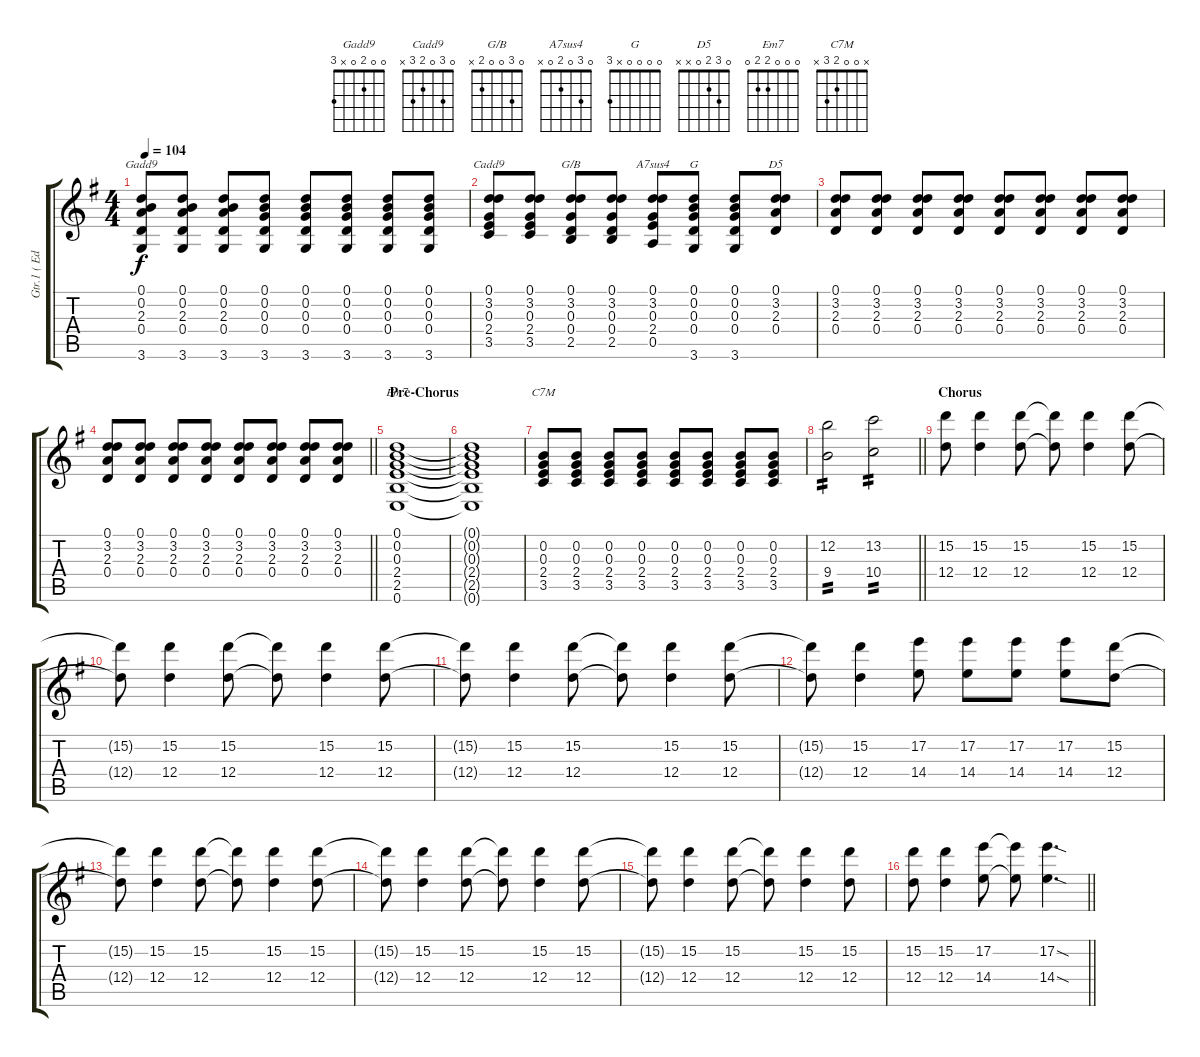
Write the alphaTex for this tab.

\track ("Gtr.1 ( Edward O'Brien )" "Gtr.1 ( Ed") {instrument overdrivenguitar}
\staff {score tabs}
\tuning (D4 B3 G3 D3 A2 E2) {hide}
\chord ("Gadd9" 0 0 2 0 x 3)
\chord ("Cadd9" 0 3 0 2 3 x)
\chord ("G/B" 0 3 0 0 2 x)
\chord ("A7sus4" 0 3 0 2 0 x)
\chord ("G" 0 0 0 0 x 3)
\chord ("D5" 0 3 2 0 x x)
\chord ("Em7" 0 0 0 2 2 0)
\chord ("C7M" x 0 0 2 3 x)
\ts (4 4)
\tempo 104
\clef g2
\ks eminor
(0.1 0.2 2.3 0.4 3.6).8{ch "Gadd9" dy f} (0.1 0.2 2.3 0.4 3.6).8 (0.1 0.2 2.3 0.4 3.6).8 (0.1 0.2 0.3 0.4 3.6).8 (0.1 0.2 0.3 0.4 3.6).8 (0.1 0.2 0.3 0.4 3.6).8 (0.1 0.2 0.3 0.4 3.6).8 (0.1 0.2 0.3 0.4 3.6).8 |
(0.1 3.2 0.3 2.4 3.5).8{ch "Cadd9"} (0.1 3.2 0.3 2.4 3.5).8 (0.1 3.2 0.3 0.4 2.5).8{ch "G/B"} (0.1 3.2 0.3 0.4 2.5).8 (0.1 3.2 0.3 2.4 0.5).8{ch "A7sus4"} (0.1 0.2 0.3 0.4 3.6).8{ch "G"} (0.1 0.2 0.3 0.4 3.6).8 (0.1 3.2 2.3 0.4).8{ch "D5"} |
(0.1 3.2 2.3 0.4).8 (0.1 3.2 2.3 0.4).8 (0.1 3.2 2.3 0.4).8 (0.1 3.2 2.3 0.4).8 (0.1 3.2 2.3 0.4).8 (0.1 3.2 2.3 0.4).8 (0.1 3.2 2.3 0.4).8 (0.1 3.2 2.3 0.4).8 |
\barLineRight lightlight
(0.1 3.2 2.3 0.4).8 (0.1 3.2 2.3 0.4).8 (0.1 3.2 2.3 0.4).8 (0.1 3.2 2.3 0.4).8 (0.1 3.2 2.3 0.4).8 (0.1 3.2 2.3 0.4).8 (0.1 3.2 2.3 0.4).8 (0.1 3.2 2.3 0.4).8 |
\section ("" "Pre-Chorus")
(0.1 0.2 0.3 2.4 2.5 0.6).1{ch "Em7" volume 16} |
(0.1{t} 0.2{t} 0.3{t} 2.4{t} 2.5{t} 0.6{t}).1 |
(0.2 0.3 2.4 3.5).8{ch "C7M"} (0.2 0.3 2.4 3.5).8 (0.2 0.3 2.4 3.5).8 (0.2 0.3 2.4 3.5).8 (0.2 0.3 2.4 3.5).8 (0.2 0.3 2.4 3.5).8 (0.2 0.3 2.4 3.5).8 (0.2 0.3 2.4 3.5).8 |
\barLineRight lightlight
(12.2 9.4).2{tp 2 volume 7} (13.2 10.4).2{tp 2} |
\section ("" "Chorus")
(15.2 12.4).8 (15.2 12.4).4 (15.2 12.4).8 (15.2{t} 12.4{t}).8 (15.2 12.4).4 (15.2 12.4).8 |
(15.2{t} 12.4{t}).8 (15.2 12.4).4 (15.2 12.4).8 (15.2{t} 12.4{t}).8 (15.2 12.4).4 (15.2 12.4).8 |
(15.2{t} 12.4{t}).8 (15.2 12.4).4 (15.2 12.4).8 (15.2{t} 12.4{t}).8 (15.2 12.4).4 (15.2 12.4).8 |
(15.2{t} 12.4{t}).8 (15.2 12.4).4 (17.2 14.4).8 (17.2 14.4).8 (17.2 14.4).8 (17.2 14.4).8 (15.2 12.4).8 |
(15.2{t} 12.4{t}).8 (15.2 12.4).4 (15.2 12.4).8 (15.2{t} 12.4{t}).8 (15.2 12.4).4 (15.2 12.4).8 |
(15.2{t} 12.4{t}).8 (15.2 12.4).4 (15.2 12.4).8 (15.2{t} 12.4{t}).8 (15.2 12.4).4 (15.2 12.4).8 |
(15.2{t} 12.4{t}).8 (15.2 12.4).4 (15.2 12.4).8 (15.2{t} 12.4{t}).8 (15.2 12.4).4 (15.2 12.4).8 |
\barLineRight lightlight
(15.2 12.4).8 (15.2 12.4).4 (17.2 14.4).8 (17.2{t} 14.4{t}).8 (17.2{sod} 14.4{sod}).4{d}
